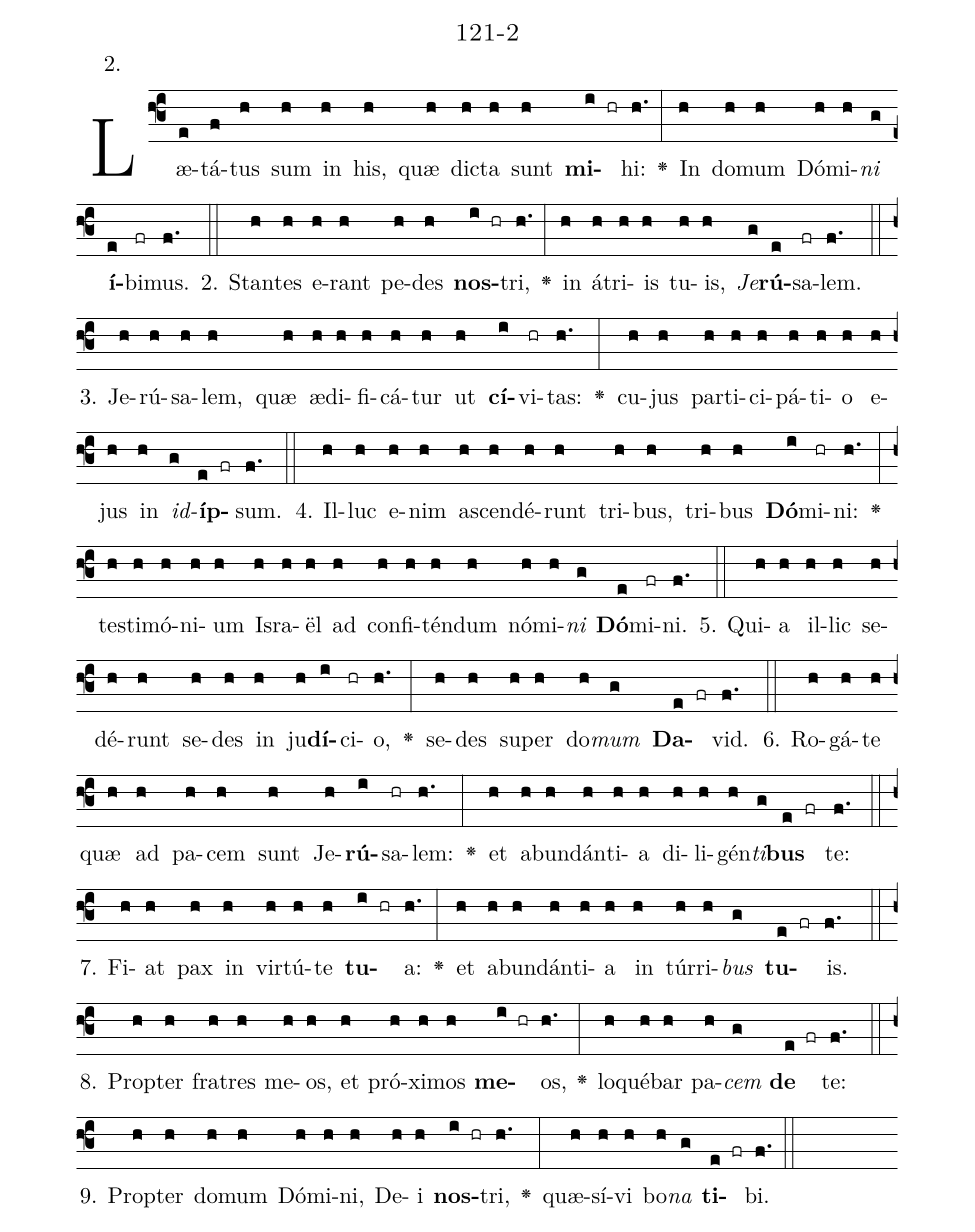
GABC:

name: 121-2;
annotation: 2.;
%%
(f3)Læ(e)tá(f)tus(h) sum(h) in(h) his,(h) quæ(h) dic(h)ta(h) sunt(h) <b>mi</b>(i hr)hi:(h.) <v>\greheightstar</v>(:) In(h) do(h)mum(h) Dó(h)mi(h)<i>ni</i>(g) <b>í</b>(e)bi(fr)mus.(f.) (::)
2. Stan(h)tes(h) e(h)rant(h) pe(h)des(h) <b>nos</b>(i hr)tri,(h.) <v>\greheightstar</v>(:) in(h) á(h)tri(h)is(h) tu(h)is,(h) <i>Je</i>(g)<b>rú</b>(e)sa(fr)lem.(f.) (::)
3. Je(h)rú(h)sa(h)lem,(h) quæ(h) æ(h)di(h)fi(h)cá(h)tur(h) ut(h) <b>cí</b>(i)vi(hr)tas:(h.) <v>\greheightstar</v>(:) cu(h)jus(h) par(h)ti(h)ci(h)pá(h)ti(h)o(h) e(h)jus(h) in(h) <i>id</i>(g)<b>íp</b>(e fr)sum.(f.) (::)
4. Il(h)luc(h) e(h)nim(h) a(h)scen(h)dé(h)runt(h) tri(h)bus,(h) tri(h)bus(h) <b>Dó</b>(i)mi(hr)ni:(h.) <v>\greheightstar</v>(:) tes(h)ti(h)mó(h)ni(h)um(h) Is(h)ra(h)ël(h) ad(h) con(h)fi(h)tén(h)dum(h) nó(h)mi(h)<i>ni</i>(g) <b>Dó</b>(e)mi(fr)ni.(f.) (::)
5. Qui(h)a(h) il(h)lic(h) se(h)dé(h)runt(h) se(h)des(h) in(h) ju(h)<b>dí</b>(i)ci(hr)o,(h.) <v>\greheightstar</v>(:) se(h)des(h) su(h)per(h) do(h)<i>mum</i>(g) <b>Da</b>(e fr)vid.(f.) (::)
6. Ro(h)gá(h)te(h) quæ(h) ad(h) pa(h)cem(h) sunt(h) Je(h)<b>rú</b>(i)sa(hr)lem:(h.) <v>\greheightstar</v>(:) et(h) ab(h)un(h)dán(h)ti(h)a(h) di(h)li(h)gén(h)<i>ti</i>(g)<b>bus</b>(e fr) te:(f.) (::)
7. Fi(h)at(h) pax(h) in(h) vir(h)tú(h)te(h) <b>tu</b>(i hr)a:(h.) <v>\greheightstar</v>(:) et(h) ab(h)un(h)dán(h)ti(h)a(h) in(h) túr(h)ri(h)<i>bus</i>(g) <b>tu</b>(e fr)is.(f.) (::)
8. Prop(h)ter(h) fra(h)tres(h) me(h)os,(h) et(h) pró(h)xi(h)mos(h) <b>me</b>(i hr)os,(h.) <v>\greheightstar</v>(:) lo(h)qué(h)bar(h) pa(h)<i>cem</i>(g) <b>de</b>(e fr) te:(f.) (::)
9. Prop(h)ter(h) do(h)mum(h) Dó(h)mi(h)ni,(h) De(h)i(h) <b>nos</b>(i hr)tri,(h.) <v>\greheightstar</v>(:) quæ(h)sí(h)vi(h) bo(h)<i>na</i>(g) <b>ti</b>(e fr)bi.(f.) (::)
